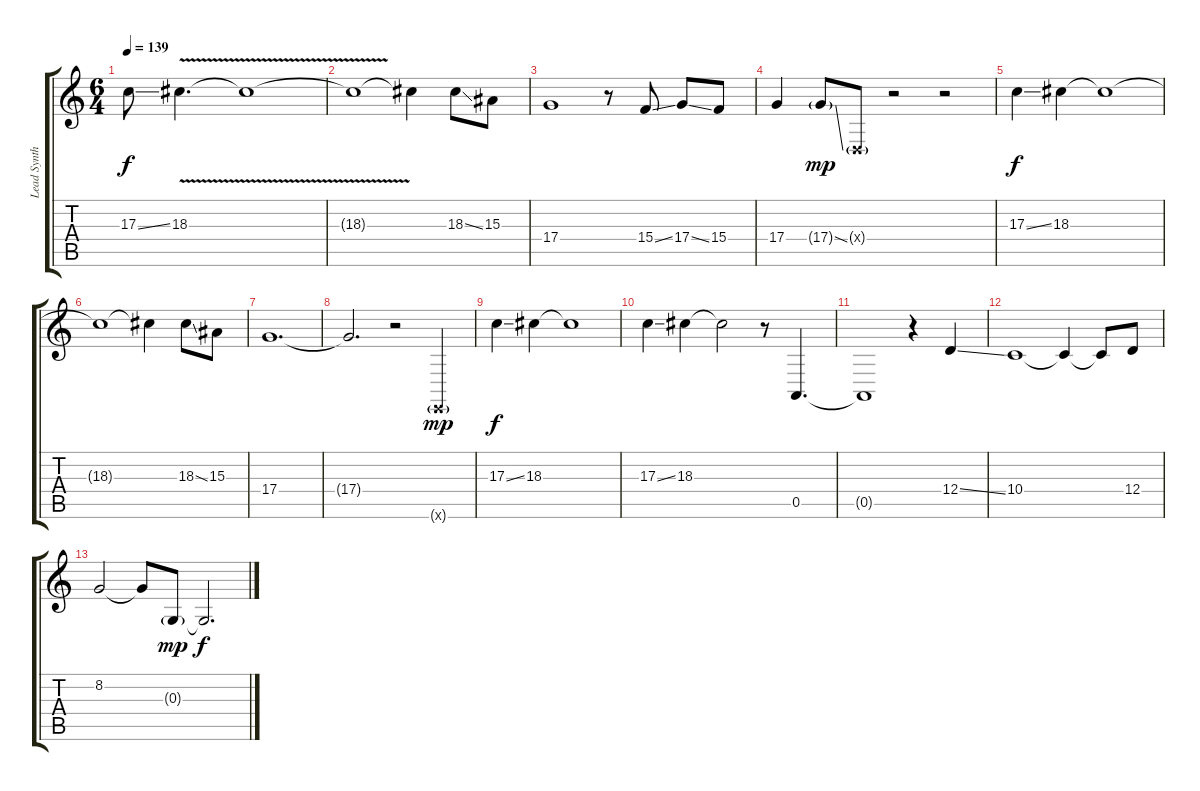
\track ("Lead Synth (Rick Wright)" "Lead Synth") {instrument stringensemble1}
\staff {score tabs}
\tuning (E4 B3 G3 D3 A2 E2) {hide}
\ts (6 4)
\tempo 139
\clef g2
\ks c
17.3{ss}.8{dy f} 18.3{v}.4{d} 18.3{v t}.1 |
18.3{t}.1 18.3{t}.4 18.3{ss}.8 15.3.8 |
17.4.1 r.8 15.4{ss}.8 17.4{ss}.8 15.4.8 |
17.4.4 17.4{ss g}.8{dy mp} 0.4{g x}.8 r.2 r.2 |
17.3{ss}.4{dy f} 18.3.4 18.3{t}.1 |
18.3{t}.1 18.3{t}.4 18.3{ss}.8 15.3.8 |
17.4.1{d} |
17.4{t}.2{d} r.2 0.6{g x}.4{dy mp} |
17.3{ss}.4{dy f} 18.3.4 18.3{t}.1 |
17.3{ss}.4 18.3.4 18.3{t}.2 r.8 0.5.4{d} |
0.5{t}.1 r.4 12.4{ss}.4 |
10.4.1 10.4{t}.4 10.4{t}.8 12.4.8 |
8.2.2 8.2{t}.8 0.3{g}.8{dy mp} 0.3{t}.2{d dy f}
